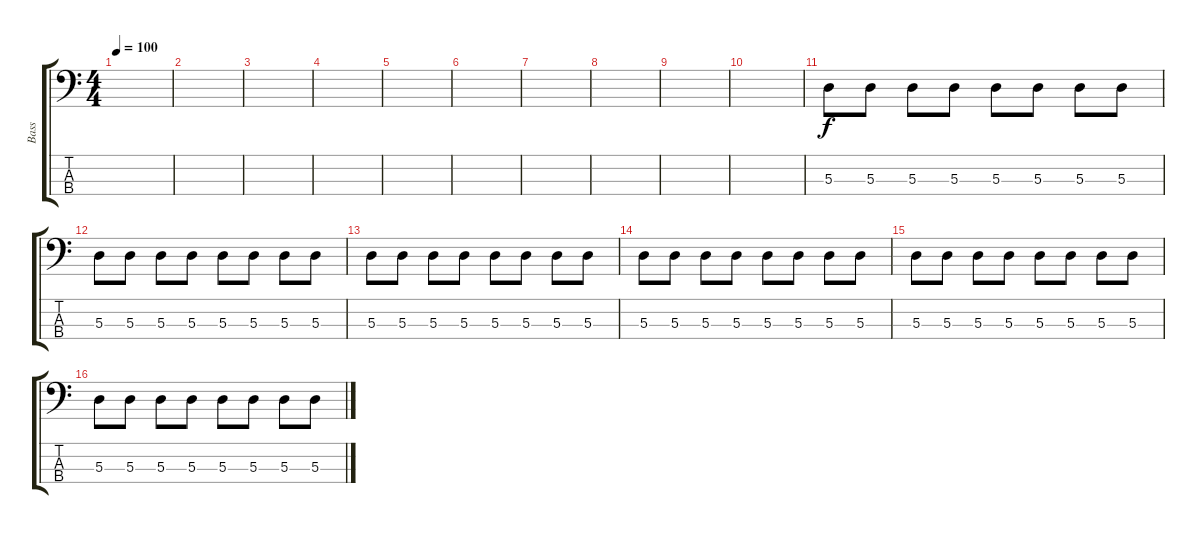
\track ("Bass" "Bass") {instrument electricbassfinger}
\staff {score tabs}
\tuning (G2 D2 A1 E1) {hide}
\ts (4 4)
\tempo 100
\clef f4
\ks c
|
|
|
|
|
|
|
|
|
|
5.3.8 5.3.8 5.3.8 5.3.8 5.3.8 5.3.8 5.3.8 5.3.8 |
5.3.8 5.3.8 5.3.8 5.3.8 5.3.8 5.3.8 5.3.8 5.3.8 |
5.3.8 5.3.8 5.3.8 5.3.8 5.3.8 5.3.8 5.3.8 5.3.8 |
5.3.8 5.3.8 5.3.8 5.3.8 5.3.8 5.3.8 5.3.8 5.3.8 |
5.3.8 5.3.8 5.3.8 5.3.8 5.3.8 5.3.8 5.3.8 5.3.8 |
5.3.8 5.3.8 5.3.8 5.3.8 5.3.8 5.3.8 5.3.8 5.3.8
